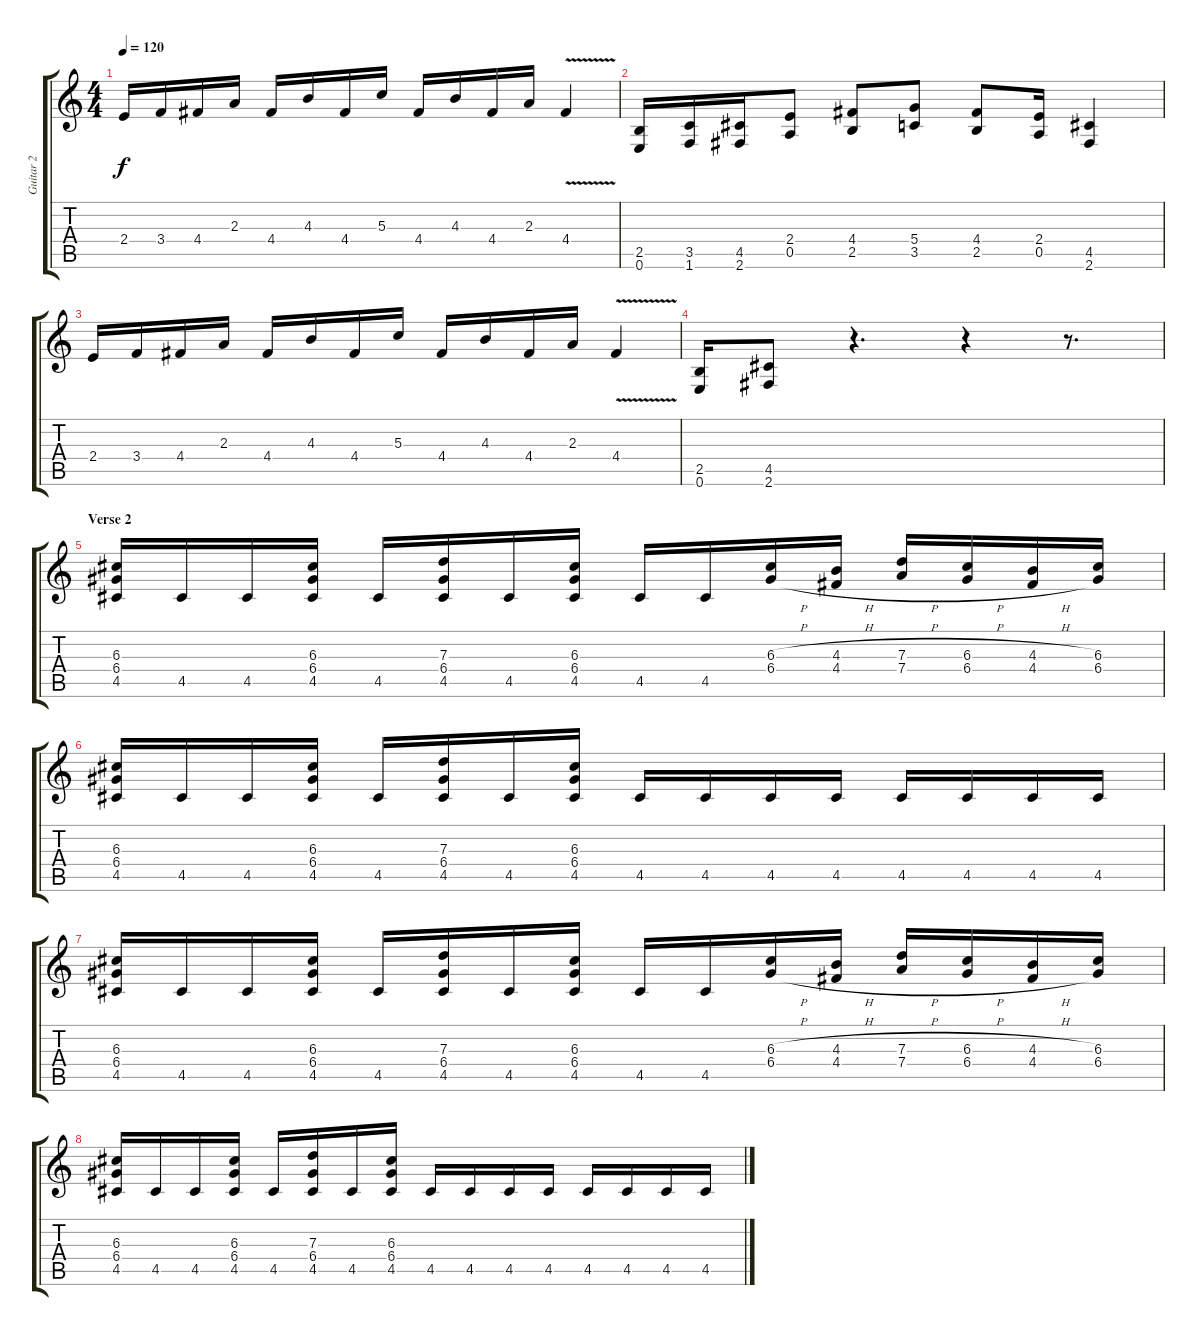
\track ("Guitar 2" "Guitar 2") {instrument distortionguitar}
\staff {score tabs}
\tuning (E4 B3 G3 D3 A2 E2) {hide}
\ts (4 4)
\tempo 120
\clef g2
\ks c
2.4.16{dy f} 3.4.16 4.4.16 2.3.16 4.4.16 4.3.16 4.4.16 5.3.16 4.4.16 4.3.16 4.4.16 2.3.16 4.4{v}.4 |
(2.5 0.6).16 (3.5 1.6).16 (4.5 2.6).16 (2.4 0.5).8 (4.4 2.5).8 (5.4 3.5).8 (4.4 2.5).8 (2.4 0.5).16 (4.5 2.6).4 |
2.4.16 3.4.16 4.4.16 2.3.16 4.4.16 4.3.16 4.4.16 5.3.16 4.4.16 4.3.16 4.4.16 2.3.16 4.4{v}.4 |
(2.5 0.6).16 (4.5 2.6).8 r.4{d} r.4 r.8{d} |
\section ("" "Verse 2")
(6.3 6.4 4.5).16 4.5.16 4.5.16 (6.3 6.4 4.5).16 4.5.16 (7.3 6.4 4.5).16 4.5.16 (6.3 6.4 4.5).16 4.5.16 4.5.16 (6.3{h} 6.4{h}).16 (4.3{h} 4.4{h}).16 (7.3{h} 7.4{h}).16 (6.3{h} 6.4{h}).16 (4.3{h} 4.4{h}).16 (6.3 6.4).16 |
(6.3 6.4 4.5).16 4.5.16 4.5.16 (6.3 6.4 4.5).16 4.5.16 (7.3 6.4 4.5).16 4.5.16 (6.3 6.4 4.5).16 4.5.16 4.5.16 4.5.16 4.5.16 4.5.16 4.5.16 4.5.16 4.5.16 |
(6.3 6.4 4.5).16 4.5.16 4.5.16 (6.3 6.4 4.5).16 4.5.16 (7.3 6.4 4.5).16 4.5.16 (6.3 6.4 4.5).16 4.5.16 4.5.16 (6.3{h} 6.4{h}).16 (4.3{h} 4.4{h}).16 (7.3{h} 7.4{h}).16 (6.3{h} 6.4{h}).16 (4.3{h} 4.4{h}).16 (6.3 6.4).16 |
(6.3 6.4 4.5).16 4.5.16 4.5.16 (6.3 6.4 4.5).16 4.5.16 (7.3 6.4 4.5).16 4.5.16 (6.3 6.4 4.5).16 4.5.16 4.5.16 4.5.16 4.5.16 4.5.16 4.5.16 4.5.16 4.5.16
